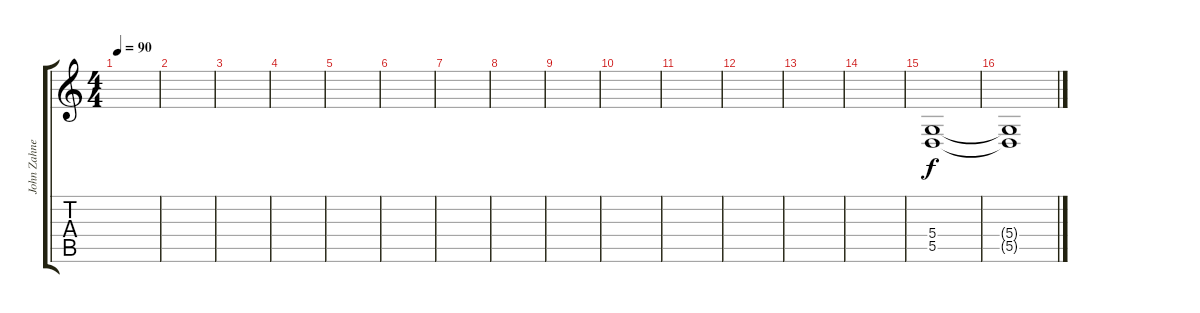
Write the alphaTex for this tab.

\track ("John Zahner" "John Zahne") {instrument acousticgrandpiano}
\staff {score tabs}
\tuning (E4 B3 G3 D3 A2 E2) {hide}
\ts (4 4)
\tempo 90
\clef g2
\ks c
|
|
|
|
|
|
|
|
|
|
|
|
|
|
(5.4 5.5).1 |
(5.4{t} 5.5{t}).1
